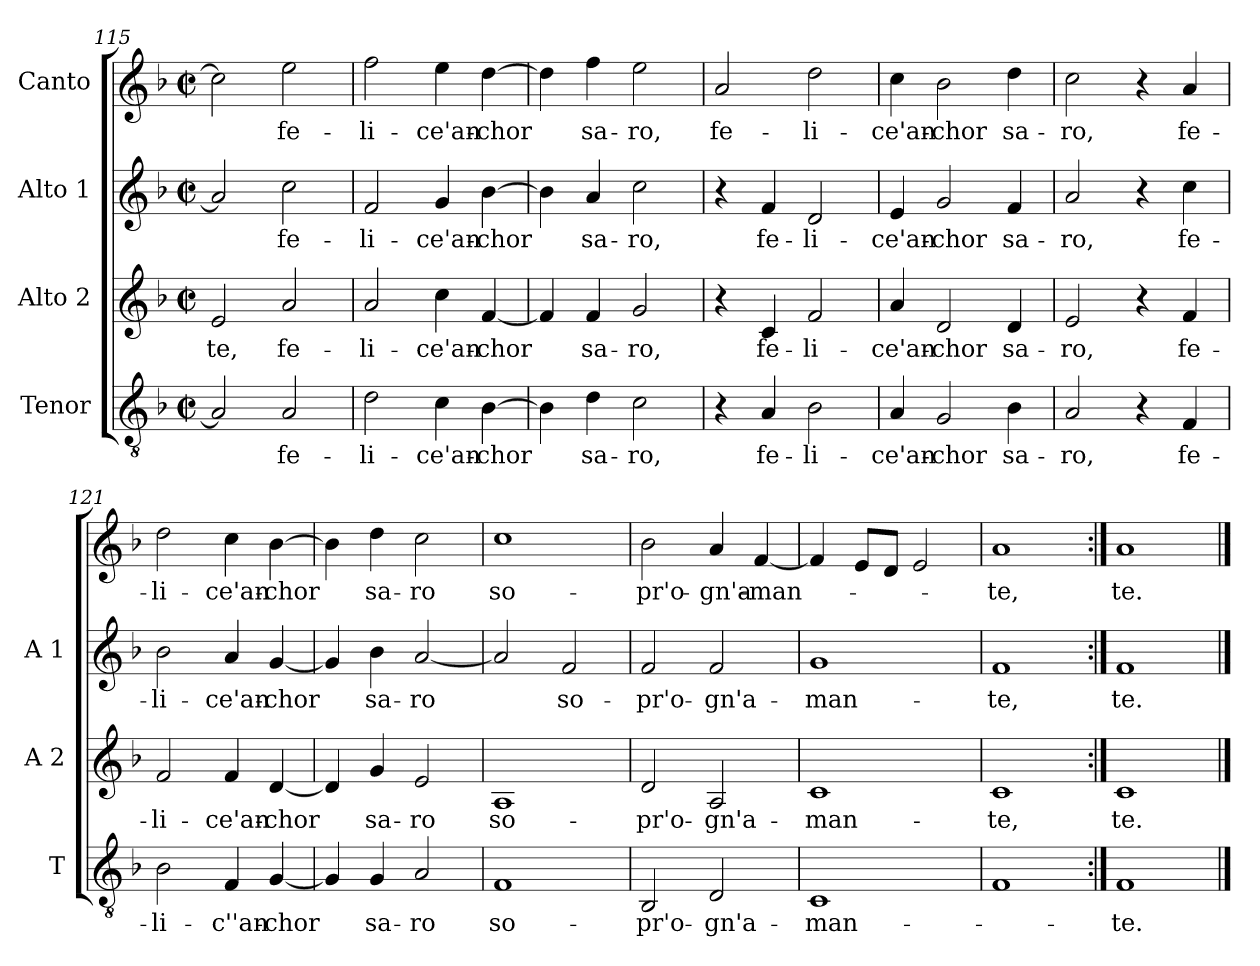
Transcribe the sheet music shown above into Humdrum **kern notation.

**kern	**text	**kern	**text	**kern	**text	**kern	**text
*part4	*part4	*part3	*part3	*part2	*part2	*part1	*part1
*staff4	*staff4	*staff3	*staff3	*staff2	*staff2	*staff1	*staff1
*I"Tenor	*	*I"Alto 2	*	*I"Alto 1	*	*I"Canto	*
*I'T	*	*I'A 2	*	*I'A 1	*	*	*
*clefGv2	*	*clefG2	*	*clefG2	*	*clefG2	*
*k[b-]	*	*k[b-]	*	*k[b-]	*	*k[b-]	*
*F:	*	*F:	*	*F:	*	*F:	*
*M2/2	*	*M2/2	*	*M2/2	*	*M2/2	*
*met(c|)	*	*met(c|)	*	*met(c|)	*	*met(c|)	*
=115	=115	=115	=115	=115	=115	=115	=115
!	!	!	!LO:LY:b	!	!	!	!
2A/]	.	2e/	-te,	2a/]	.	2cc\]	.
!	!LO:LY:b	!	!LO:LY:b	!	!LO:LY:b	!	!LO:LY:b
2A/	fe-	2a/	fe-	2cc\	fe-	2ee\	fe-
!!LO:LB:g=z
=116	=116	=116	=116	=116	=116	=116	=116
!	!LO:LY:b	!	!LO:LY:b	!	!LO:LY:b	!	!LO:LY:b
2d\	-li-	2a/	-li-	2f/	-li-	2ff\	-li-
!	!LO:LY:b	!	!LO:LY:b	!	!LO:LY:b	!	!LO:LY:b
4c\	-ce'an-	4cc\	-ce'an-	4g/	-ce'an-	4ee\	-ce'an-
!	!LO:LY:b	!	!LO:LY:b	!	!LO:LY:b	!	!LO:LY:b
[4B-\	-chor	[4f/	-chor	[4b-\	-chor	[4dd\	-chor
=117	=117	=117	=117	=117	=117	=117	=117
4B-\]	.	4f/]	.	4b-\]	.	4dd\]	.
!	!LO:LY:b	!	!LO:LY:b	!	!LO:LY:b	!	!LO:LY:b
4d\	sa-	4f/	sa-	4a/	sa-	4ff\	sa-
!	!LO:LY:b	!	!LO:LY:b	!	!LO:LY:b	!	!LO:LY:b
2c\	-ro,	2g/	-ro,	2cc\	-ro,	2ee\	-ro,
=118	=118	=118	=118	=118	=118	=118	=118
!	!	!	!	!	!	!	!LO:LY:b
4r	.	4r	.	4r	.	2a/	fe-
!	!LO:LY:b	!	!LO:LY:b	!	!LO:LY:b	!	!
4A/	fe-	4c/	fe-	4f/	fe-	.	.
!	!LO:LY:b	!	!LO:LY:b	!	!LO:LY:b	!	!LO:LY:b
2B-\	-li-	2f/	-li-	2d/	-li-	2dd\	-li-
=119	=119	=119	=119	=119	=119	=119	=119
!	!LO:LY:b	!	!LO:LY:b	!	!LO:LY:b	!	!LO:LY:b
4A/	-ce'an-	4a/	-ce'an-	4e/	-ce'an-	4cc\	-ce'an-
!	!LO:LY:b	!	!LO:LY:b	!	!LO:LY:b	!	!LO:LY:b
2G/	-chor	2d/	-chor	2g/	-chor	2b-\	-chor
!	!LO:LY:b	!	!LO:LY:b	!	!LO:LY:b	!	!LO:LY:b
4B-\	sa-	4d/	sa-	4f/	sa-	4dd\	sa-
=120	=120	=120	=120	=120	=120	=120	=120
!	!LO:LY:b	!	!LO:LY:b	!	!LO:LY:b	!	!LO:LY:b
2A/	-ro,	2e/	-ro,	2a/	-ro,	2cc\	-ro,
4r	.	4r	.	4r	.	4r	.
!	!LO:LY:b	!	!LO:LY:b	!	!LO:LY:b	!	!LO:LY:b
4F/	fe-	4f/	fe-	4cc\	fe-	4a/	fe-
=121	=121	=121	=121	=121	=121	=121	=121
!	!LO:LY:b	!	!LO:LY:b	!	!LO:LY:b	!	!LO:LY:b
2B-\	-li-	2f/	-li-	2b-\	-li-	2dd\	-li-
!	!LO:LY:b	!	!LO:LY:b	!	!LO:LY:b	!	!LO:LY:b
4F/	-c''an-	4f/	-ce'an-	4a/	-ce'an-	4cc\	-ce'an-
!	!LO:LY:b	!	!LO:LY:b	!	!LO:LY:b	!	!LO:LY:b
[4G/	-chor	[4d/	-chor	[4g/	-chor	[4b-\	-chor
!!LO:LB:g=z
=122	=122	=122	=122	=122	=122	=122	=122
4G/]	.	4d/]	.	4g/]	.	4b-\]	.
!	!LO:LY:b	!	!LO:LY:b	!	!LO:LY:b	!	!LO:LY:b
4G/	sa-	4g/	sa-	4b-\	sa-	4dd\	sa-
!	!LO:LY:b	!	!LO:LY:b	!	!LO:LY:b	!	!LO:LY:b
2A/	-ro	2e/	-ro	[2a/	-ro	2cc\	-ro
=123	=123	=123	=123	=123	=123	=123	=123
!	!LO:LY:b	!	!LO:LY:b	!	!	!	!LO:LY:b
1F	so-	1A	so-	2a/]	.	1cc	so-
!	!	!	!	!	!LO:LY:b	!	!
.	.	.	.	2f/	so-	.	.
=124	=124	=124	=124	=124	=124	=124	=124
!	!LO:LY:b	!	!LO:LY:b	!	!LO:LY:b	!	!LO:LY:b
2BB-/	-pr'o-	2d/	-pr'o-	2f/	-pr'o-	2b-\	-pr'o-
!	!LO:LY:b	!	!LO:LY:b	!	!LO:LY:b	!	!LO:LY:b
2D/	-gn'a-	2A/	-gn'a-	2f/	-gn'a-	4a/	-gn'a-
!	!	!	!	!	!	!	!LO:LY:b
.	.	.	.	.	.	[4f/	-man-
=125	=125	=125	=125	=125	=125	=125	=125
!	!LO:LY:b	!	!LO:LY:b	!	!LO:LY:b	!	!
1C	-man-	1c	-man-	1g	-man-	4f/]	.
.	.	.	.	.	.	8e/L	.
.	.	.	.	.	.	8d/J	.
.	.	.	.	.	.	2e/	.
=126	=126	=126	=126	=126	=126	=126	=126
!	!	!	!LO:LY:b	!	!LO:LY:b	!	!LO:LY:b
1F	.	1c	-te,	1f	-te,	1a	-te,
=127:|!	=127:|!	=127:|!	=127:|!	=127:|!	=127:|!	=127:|!	=127:|!
!	!LO:LY:b	!	!LO:LY:b	!	!LO:LY:b	!	!LO:LY:b
1F	-te.	1c	te.	1f	te.	1a	te.
==	==	==	==	==	==	==	==
*-	*-	*-	*-	*-	*-	*-	*-
